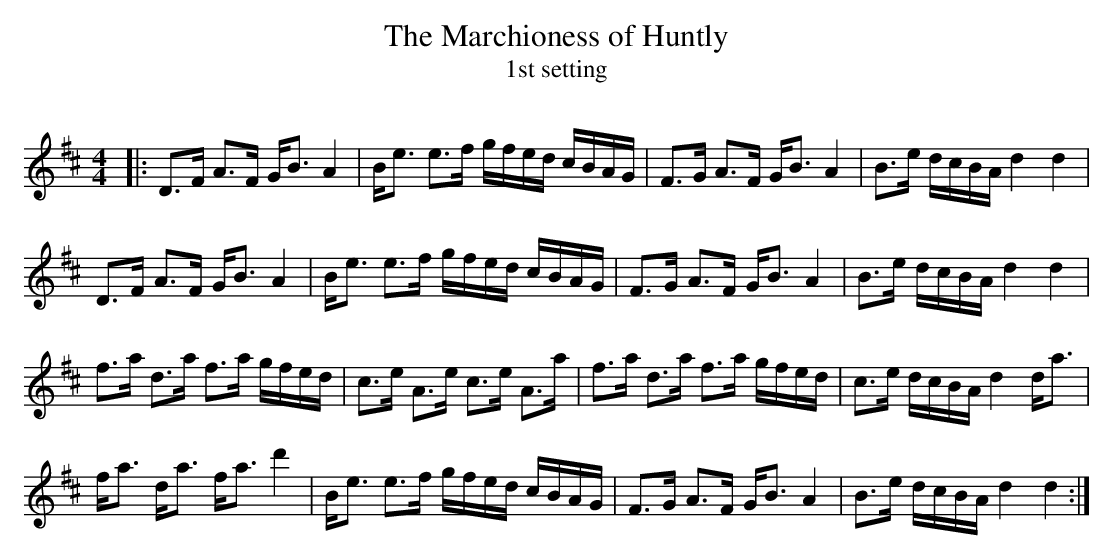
X:1
T: The Marchioness of Huntly
T: 1st setting
Q: 128
K:D
M:4/4
L:1/16
|:D3F A3F GB3 A4|Be3 e3f gfed cBAG|F3G A3F GB3 A4|B3e dcBA d4 d4|
D3F A3F GB3 A4|Be3 e3f gfed cBAG|F3G A3F GB3 A4|B3e dcBA d4 d4|
f3a d3a f3a gfed|c3e A3e c3e A3a|f3a d3a f3a gfed|c3e dcBA d4 da3|
fa3 da3 fa3 d'4|Be3 e3f gfed cBAG|F3G A3F GB3 A4|B3e dcBA d4 d4:|
